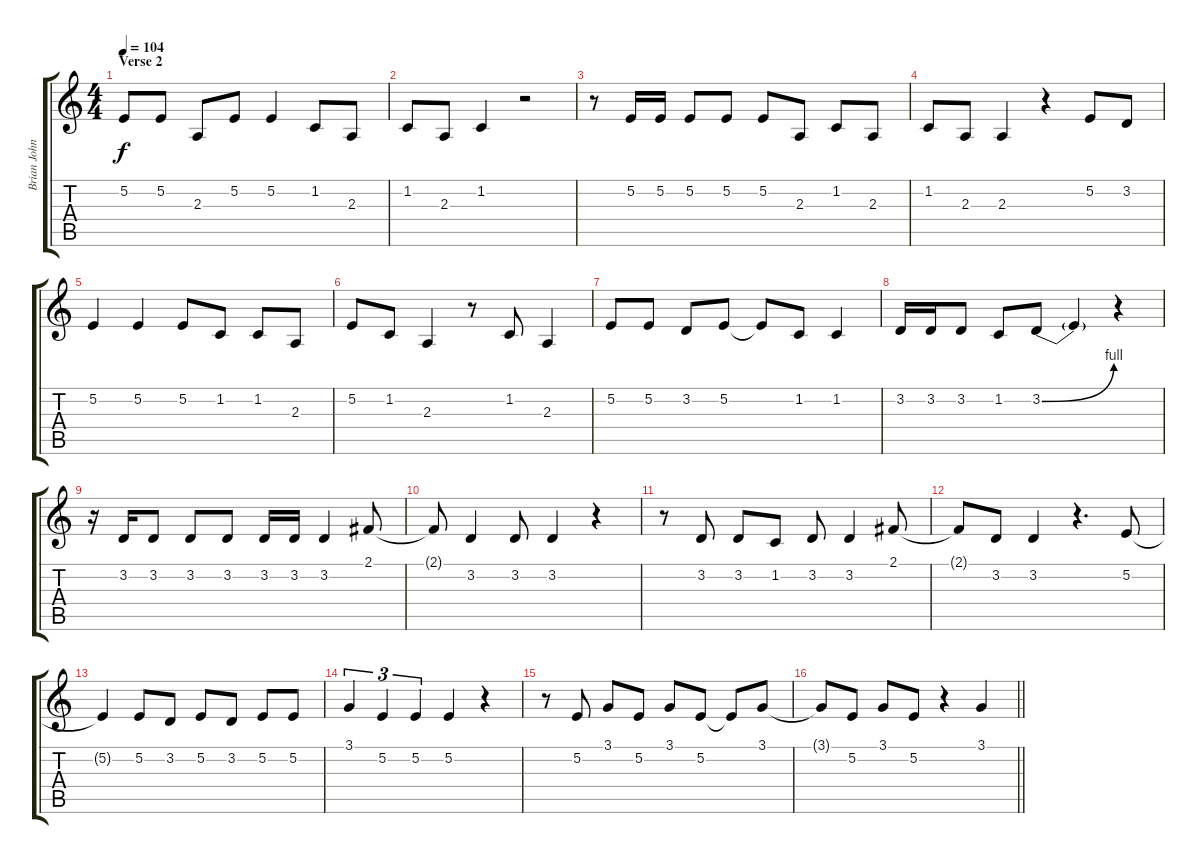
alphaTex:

\track ("Brian Johnson" "Brian John") {instrument harmonica}
\staff {score tabs}
\tuning (E4 B3 G3 D3 A2 E2) {hide}
\ts (4 4)
\section ("" "Verse 2")
\tempo 104
\clef g2
\ks c
5.2{t}.8{dy f} 5.2.8 2.3.8 5.2.8 5.2.4 1.2.8 2.3.8 |
1.2.8 2.3.8 1.2.4 r.2 |
r.8 5.2.16 5.2.16 5.2.8 5.2.8 5.2.8 2.3.8 1.2.8 2.3.8 |
1.2.8 2.3.8 2.3.4 r.4 5.2.8 3.2.8 |
5.2.4 5.2.4 5.2.8 1.2.8 1.2.8 2.3.8 |
5.2.8 1.2.8 2.3.4 r.8 1.2.8 2.3.4 |
5.2.8 5.2.8 3.2.8 5.2.8 5.2{t}.8 1.2.8 1.2.4 |
3.2.16 3.2.16 3.2.8 1.2.8 3.2{be (bend 0 0 60 4)}.8 3.2{t}.4 r.4 |
r.16 3.2.16 3.2.8 3.2.8 3.2.8 3.2.16 3.2.16 3.2.4 2.1.8 |
2.1{t}.8 3.2.4 3.2.8 3.2.4 r.4 |
r.8 3.2.8 3.2.8 1.2.8 3.2.8 3.2.4 2.1.8 |
2.1{t}.8 3.2.8 3.2.4 r.4{d} 5.2.8 |
5.2{t}.4 5.2.8 3.2.8 5.2.8 3.2.8 5.2.8 5.2.8 |
3.1.4{tu (3 2)} 5.2.4{tu (3 2)} 5.2.4{tu (3 2)} 5.2.4 r.4 |
r.8 5.2.8 3.1.8 5.2.8 3.1.8 5.2.8 5.2{t}.8 3.1.8 |
\barLineRight lightlight
3.1{t}.8 5.2.8 3.1.8 5.2.8 r.4 3.1.4
